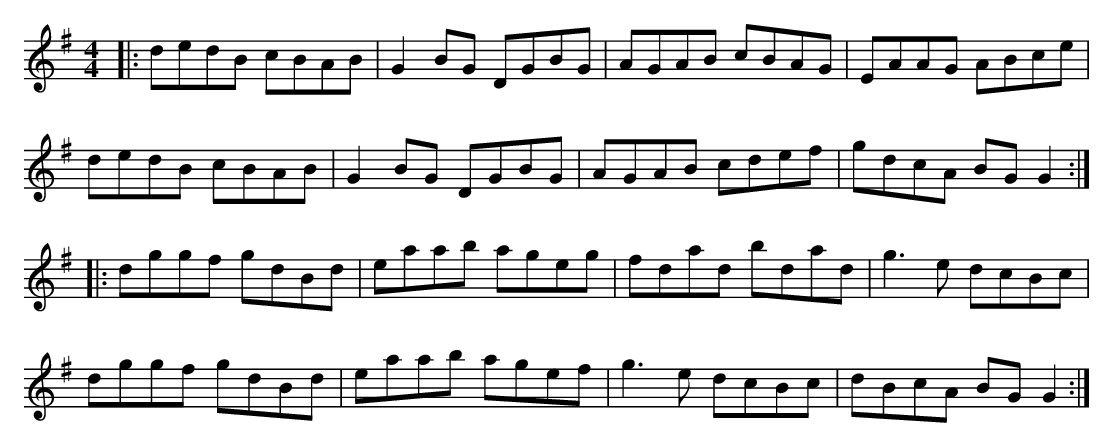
X:1
M:4/4
K:G
|:dedB cBAB|G2 BG DGBG|AGAB cBAG|EAAG ABce|
dedB cBAB|G2 BG DGBG|AGAB cdef|gdcA BG G2:|
|:dggf gdBd|eaab ageg|fdad bdad|g3e dcBc|
dggf gdBd|eaab agef|g3e dcBc|dBcA BG G2:|
